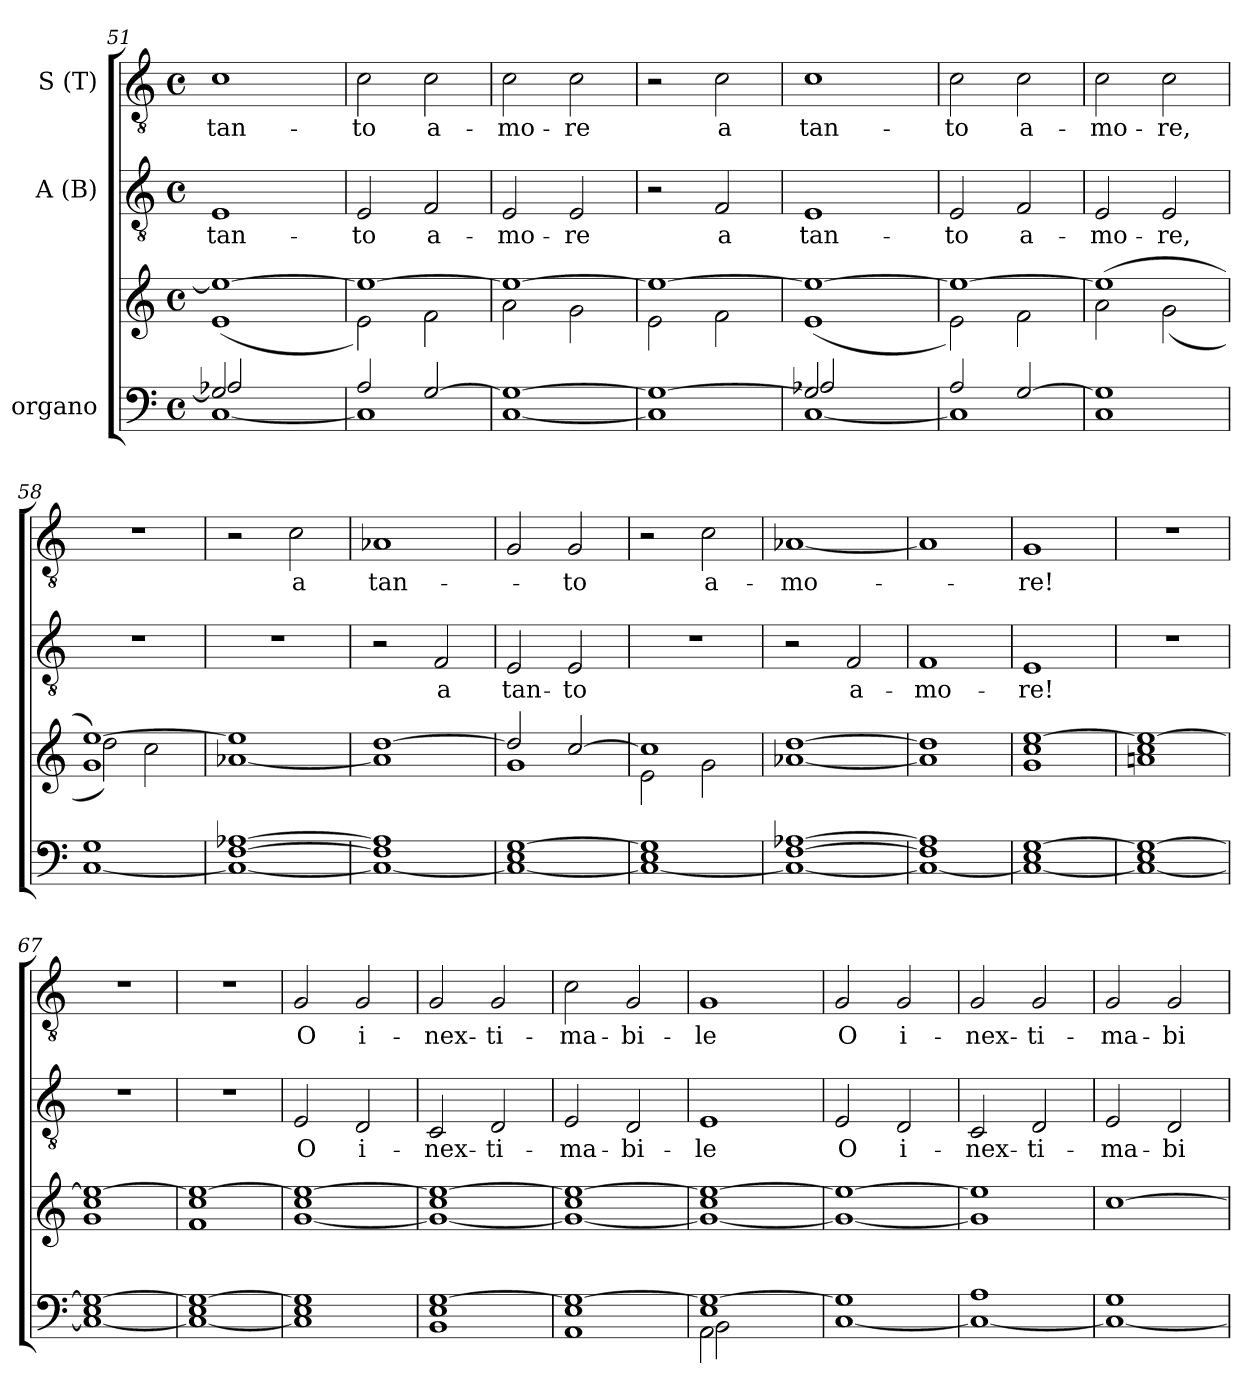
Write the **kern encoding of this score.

**kern	**kern	**kern	**text	**kern	**text
*part3	*part3	*part2	*part2	*part1	*part1
*staff4	*staff3	*staff2	*staff2	*staff1	*staff1
*I"organo	*	*I"A (B)	*	*I"S (T)	*
*clefF4	*clefG2	*clefGv2	*	*clefGv2	*
*k[]	*k[]	*k[]	*	*k[]	*
*C:	*C:	*C:	*	*C:	*
*M4/4	*M4/4	*M4/4	*	*M4/4	*
*met(c)	*met(c)	*met(c)	*	*met(c)	*
=51	=51	=51	=51	=51	=51
*^	*	*	*	*	*
*	*^	*	*	*	*	*
!	!	!	!	!	!LO:LY:b	!	!LO:LY:b
2G/]	[<1C	2A-X/	(<1e 1ee_	1E	tan-	1c	tan-
2ryy	.	2ryy	.	.	.	.	.
=52	=52	=52	=52	=52	=52	=52	=52
*	*	*	*^	*	*	*	*
!	!	!	!	!	!	!LO:LY:b	!	!LO:LY:b
*	*v	*v	*	*	*	*	*	*
2A/	1C]	1ee_	2e\)	2E/	-to	2c\	-to
!	!	!	!	!	!LO:LY:b	!	!LO:LY:b
[>2G/	.	.	2f\	2F/	a-	2c\	a-
*v	*v	*	*	*	*	*	*
=53	=53	=53	=53	=53	=53	=53
!	!	!	!	!LO:LY:b	!	!LO:LY:b
[<1C 1G_	1ee_	2a\	2E/	-mo-	2c\	-mo-
!	!	!	!	!LO:LY:b	!	!LO:LY:b
.	.	2g\	2E/	-re	2c\	-re
=54	=54	=54	=54	=54	=54	=54
1C] 1G_	1ee_	2e\	2r	.	2r	.
!	!	!	!	!LO:LY:b	!	!LO:LY:b
.	.	2f\	2F/	a	2c\	a
=55	=55	=55	=55	=55	=55	=55
*^	*	*	*	*	*	*
*	*^	*	*	*	*	*	*
!	!	!	!	!	!	!LO:LY:b	!	!LO:LY:b
*	*	*	*v	*v	*	*	*	*
2G/]	[<1C	2A-X/	(<1e 1ee_	1E	tan-	1c	tan-
2ryy	.	2ryy	.	.	.	.	.
=56	=56	=56	=56	=56	=56	=56	=56
*	*	*	*^	*	*	*	*
!	!	!	!	!	!	!LO:LY:b	!	!LO:LY:b
*	*v	*v	*	*	*	*	*	*
2A/	1C]	1ee_	2e\)	2E/	-to	2c\	-to
!	!	!	!	!	!LO:LY:b	!	!LO:LY:b
[>2G/	.	.	2f\	2F/	a-	2c\	a-
*v	*v	*	*	*	*	*	*
=57	=57	=57	=57	=57	=57	=57
!	!	!	!	!LO:LY:b	!	!LO:LY:b
1C 1G]	(>1ee]	2a\	2E/	-mo-	2c\	-mo-
!	!	!	!	!LO:LY:b	!	!LO:LY:b
.	.	(<2g\	2E/	-re,	2c\	-re,
!!LO:PB:g=z
=58	=58	=58	=58	=58	=58	=58
[<1C 1G	1g [>1ee)	2dd\)	1r	.	1r	.
.	.	2cc\	.	.	.	.
*	*v	*v	*	*	*	*
=59	=59	=59	=59	=59	=59
1C_ [>1F [>1A-X	[<1a-X 1ee]	1r	.	2r	.
!	!	!	!	!	!LO:LY:b
.	.	.	.	2c\	a
=60	=60	=60	=60	=60	=60
!	!	!	!	!	!LO:LY:b
1C_ 1F] 1A-]	1a-] [>1dd	2r	.	1A-X	tan-
!	!	!	!LO:LY:b	!	!
.	.	2F/	a	.	.
=61	=61	=61	=61	=61	=61
*	*^	*	*	*	*
!	!	!	!	!LO:LY:b	!	!
1C_ 1E [>1G	2dd/]	1g	2E/	tan-	2G/	.
!	!	!	!	!LO:LY:b	!	!LO:LY:b
.	[>2cc/	.	2E/	-to	2G/	-to
=62	=62	=62	=62	=62	=62	=62
1C_ 1E 1G]	1cc]	2e\	1r	.	2r	.
!	!	!	!	!	!	!LO:LY:b:rj
.	.	2g\	.	.	2c\	a-
=63	=63	=63	=63	=63	=63	=63
!	!	!	!	!	!	!LO:LY:b
*	*v	*v	*	*	*	*
1C_ [>1F [>1A-X	[<1a-X [>1dd	2r	.	[<1A-X	-mo-
!	!	!	!LO:LY:b	!	!
.	.	2F/	a-	.	.
=64	=64	=64	=64	=64	=64
!	!	!	!LO:LY:b	!	!
1C_ 1F] 1A-]	1a-] 1dd]	1F	-mo-	1A-]	.
=65	=65	=65	=65	=65	=65
!	!	!	!LO:LY:b	!	!LO:LY:b
1C_ 1E [>1G	1g 1cc [>1ee	1E	-re!	1G	-re!
=66	=66	=66	=66	=66	=66
1C_ 1E 1G_	1an 1cc 1ee_	1r	.	1r	.
=67	=67	=67	=67	=67	=67
1C_ 1E 1G_	1g 1cc 1ee_	1r	.	1r	.
=68	=68	=68	=68	=68	=68
1C_ 1E 1G_	1f 1cc 1ee_	1r	.	1r	.
=69	=69	=69	=69	=69	=69
!	!	!	!LO:LY:b	!	!LO:LY:b
1C] 1E 1G]	[<1g 1cc 1ee_	2E/	O	2G/	O
!	!	!	!LO:LY:b:rj	!	!LO:LY:b:rj
.	.	2D/	i-	2G/	i-
!!LO:LB:g=z
=70	=70	=70	=70	=70	=70
!	!	!	!LO:LY:b	!	!LO:LY:b
1BB 1E [>1G	1g_ 1cc 1ee_	2C/	-nex-	2G/	-nex-
!	!	!	!LO:LY:b	!	!LO:LY:b
.	.	2D/	-ti-	2G/	-ti-
=71	=71	=71	=71	=71	=71
!	!	!	!LO:LY:b	!	!LO:LY:b
1AA 1E 1G_	1g_ 1cc 1ee_	2E/	-ma-	2c\	-ma-
!	!	!	!LO:LY:b	!	!LO:LY:b
.	.	2D/	-bi-	2G/	-bi-
=72	=72	=72	=72	=72	=72
*^	*	*	*	*	*
*	*^	*	*	*	*	*
!	!	!	!	!	!LO:LY:b	!	!LO:LY:b
1E 1G_	2AA\	2BB\	1g_ 1cc 1ee_	1E	-le	1G	-le
.	2ryy	2ryy	.	.	.	.	.
=73	=73	=73	=73	=73	=73	=73	=73
!	!	!	!	!	!LO:LY:b	!	!LO:LY:b
*v	*v	*v	*	*	*	*	*
[<1C 1G]	1g_ 1ee_	2E/	O	2G/	O
!	!	!	!LO:LY:b:rj	!	!LO:LY:b:rj
.	.	2D/	i-	2G/	i-
=74	=74	=74	=74	=74	=74
!	!	!	!LO:LY:b	!	!LO:LY:b
1C_ 1A	1g] 1ee]	2C/	-nex-	2G/	-nex-
!	!	!	!LO:LY:b	!	!LO:LY:b
.	.	2D/	-ti-	2G/	-ti-
=75	=75	=75	=75	=75	=75
!	!	!	!LO:LY:b	!	!LO:LY:b
1C_ 1G	[>1cc	2E/	-ma-	2G/	-ma-
!	!	!	!LO:LY:b	!	!LO:LY:b
.	.	2D/	-bi-	2G/	-bi-
=	=	=	=	=	=
*-	*-	*-	*-	*-	*-
